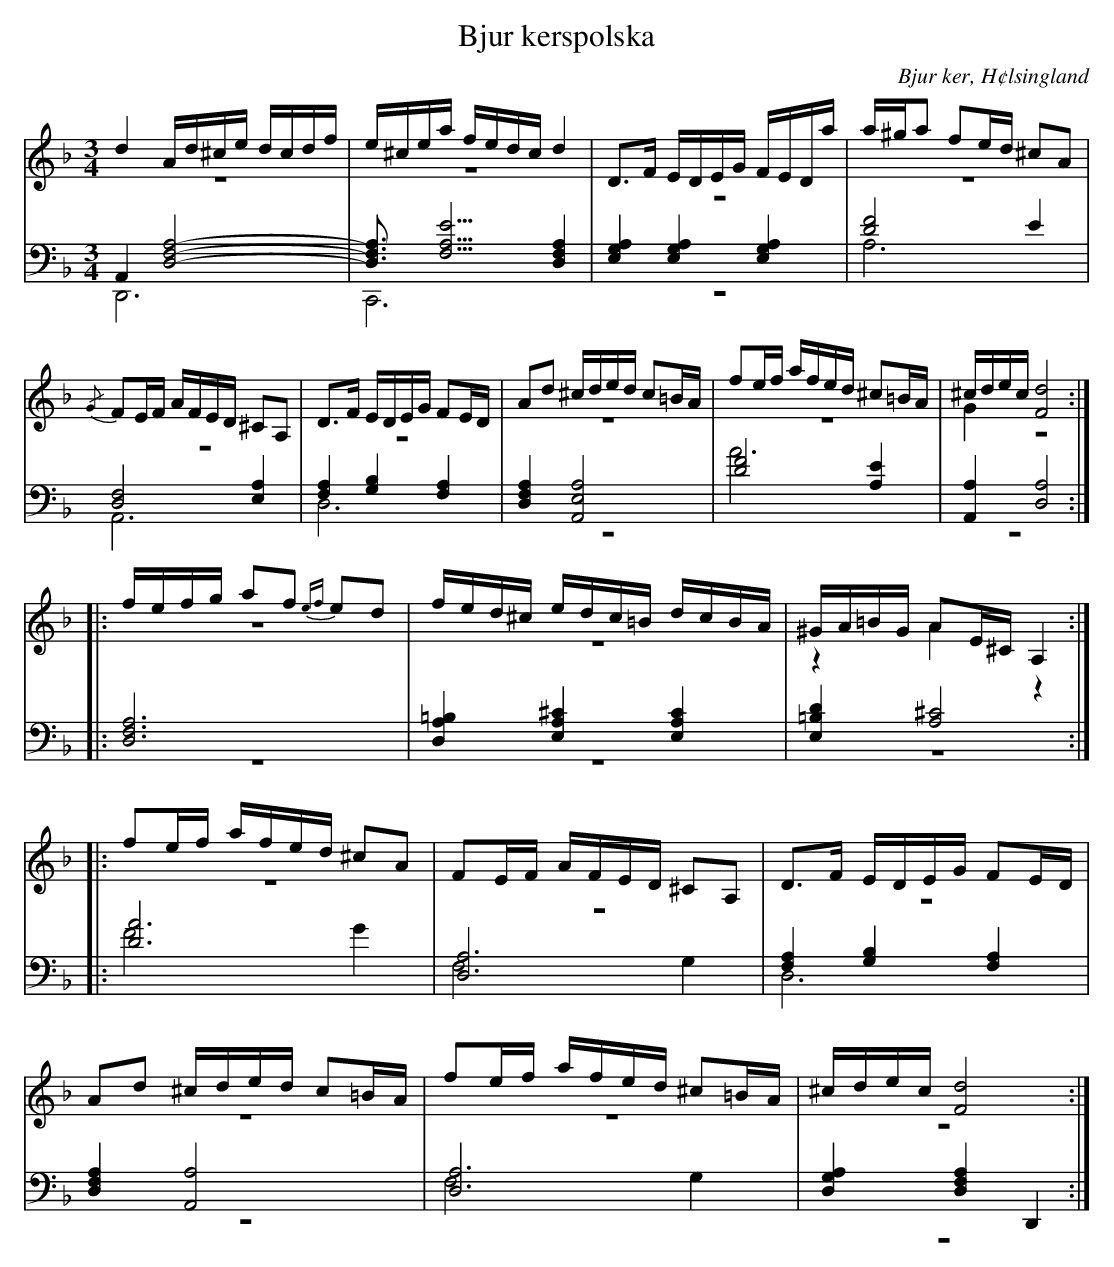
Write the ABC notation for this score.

X:1
T: Bjur kerspolska
O: Bjur ker, H¢lsingland
M: 3/4
L: 1/16
K: Dm
V:1
V:2 merge
V:3
V:4 merge
V:1
d4 Ad^ce dcdf |e^cea fedc d4|D2>F2 EDEG FEDa|a^ga2 f2ed ^c2A2|
{/G}F2EF AFED ^C2A,2|D2>F2 EDEG F2ED|A2d2 ^cded c2=BA|f2ef afed ^c2=BA|^cdec [F8d8]:|
|:fefg a2f2 {ef}e2d2 |fed^c edc=B dcBA|^GA=BG A2E^C A,4:|
|:f2ef afed ^c2A2|F2EF AFED ^C2A,2|D2>F2 EDEG F2ED|
A2d2 ^cded c2=BA|f2ef afed ^c2=BA|^cdec [F8d8]:|
V:2
z12|z12|z12|z12|
z12|z12|z12|z12|G4 z8:|
|:z12|z12|z4 A4 z4:|
|:z12|z12|z12|
z12|z12|z12:|
V:3 clef=bass
A,,4 [D,8F,8A,8]-|[D,3F,3A,3] [F,5A,5E5] [D,4F,4A,4]|[E,4G,4A,4] [E,4G,4A,4] [E,4G,4A,4]|[D8F8] E4|
[D,8F,8] [E,4A,4]|[F,4A,4] [G,4B,4] [F,4A,4]|[D,4F,4A,4] [A,,8E,8A,8]|[D8F8] [A,4E4]|[A,,4A,4] [D,8A,8]:|
|:[D,12F,12A,12]|[D,4A,4=B,4] [E,4A,4^C4] [E,4A,4C4]|[E,4=B,4D4] [A,8^C8]:|
|:[D12A12]|[D,12A,12]|[F,4A,4] [G,4B,4] [F,4A,4]|
[D,4F,4A,4] [A,,8A,8]|[D,12A,12]|[D,4G,4A,4] [D,4F,4A,4] D,,4:|
V:4 clef=bass
D,,12|C,,12|z12|A,12|
A,,12|D,12|z12|A12|z12:|
|:z12|z12|z12:|
|:F8 G4|F,8 G,4|D,12|
z12|F,8 G,4|z12:|
